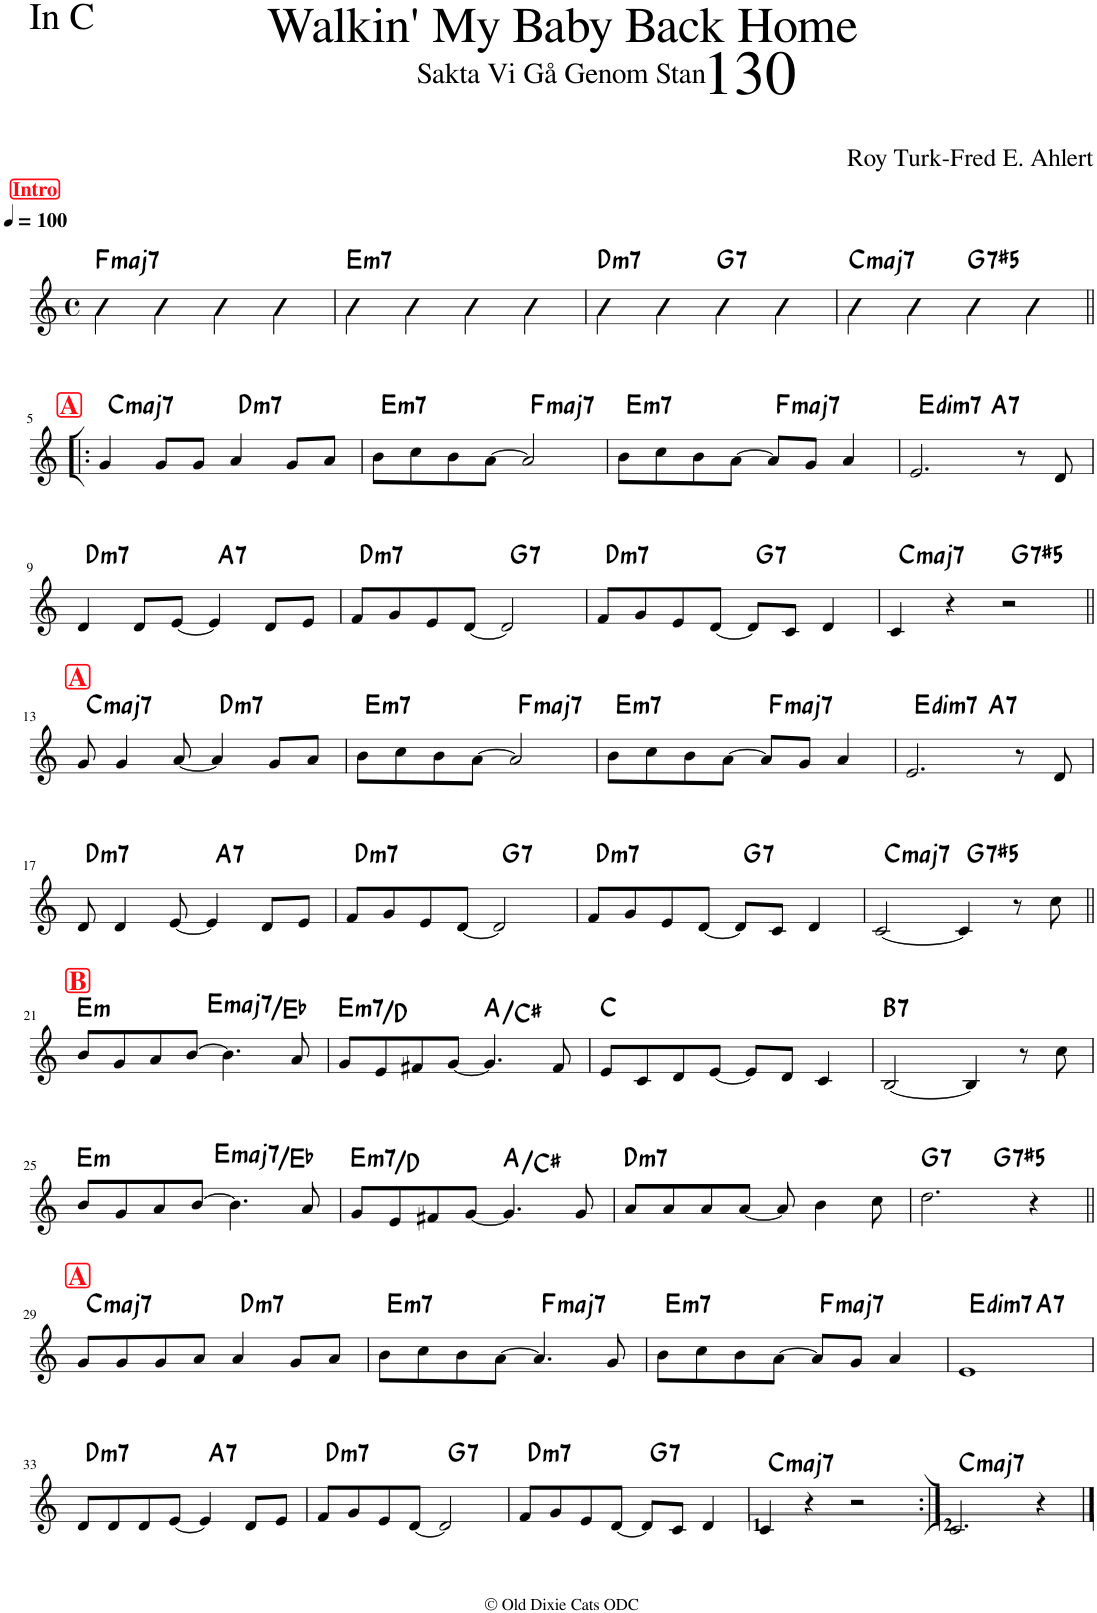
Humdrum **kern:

**kern	**harte
*part1	*part1
*staff1	*
*I"Piano	*
*I'Pno.	*
*clefG2	*
*k[]	*
*M4/4	*
*met(c)	*
*MM100	*
!!LO:REH:place=s1:a:B:cj:color=#FF0913:fs=12:t=Intro
=1	=1
!	!LO:H:kt=maj7
4g\	F:maj7
4g\	.
4g\	.
4g\	.
=2	=2
!	!LO:H:kt=m7
4g\	E:min7
4g\	.
4g\	.
4g\	.
=3	=3
!	!LO:H:kt=m7
4g\	D:min7
4g\	.
!	!LO:H:kt=7
4g\	G:7
4g\	.
=4	=4
!	!LO:H:kt=maj7
4g\	C:maj7
4g\	.
!	!LO:H:kt=7
4g\	G:(3,#5,b7)
4g\	.
!!LO:LB:g=z
!!LO:REH:place=s1:a:B:cj:color=#FF0913:fs=16:t=A
=5!|:	=5!|:
!	!LO:H:kt=maj7
4g/	C:maj7
8g/L	.
8g/J	.
!	!LO:H:kt=m7
4a/	D:min7
8g/L	.
8a/J	.
=6	=6
!	!LO:H:kt=m7
8b\L	E:min7
8cc\	.
8b\	.
[8a\J	.
!	!LO:H:kt=maj7
2a/]	F:maj7
=7	=7
!	!LO:H:kt=m7
8b\L	E:min7
8cc\	.
8b\	.
[8a\J	.
!	!LO:H:kt=maj7
8a/L]	F:maj7
8g/J	.
4a/	.
=8	=8
!	!LO:H:kt=dim7
*^	*
2.e/	2ryy	E:dim7
!	!	!LO:H:kt=7
.	2ryy	A:7
8r	.	.
8d/	.	.
!!LO:LB:g=z	!!
=9	=9	=9
!	!	!LO:H:kt=m7
*v	*v	*
4d/	D:min7
8d/L	.
[8e/J	.
!	!LO:H:kt=7
4e/]	A:7
8d/L	.
8e/J	.
=10	=10
!	!LO:H:kt=m7
8f/L	D:min7
8g/	.
8e/	.
[8d/J	.
!	!LO:H:kt=7
2d/]	G:7
=11	=11
!	!LO:H:kt=m7
8f/L	D:min7
8g/	.
8e/	.
[8d/J	.
!	!LO:H:kt=7
8d/L]	G:7
8c/J	.
4d/	.
=12	=12
!	!LO:H:kt=maj7
4c/	C:maj7
4r	.
!	!LO:H:kt=7
2r	G:(3,#5,b7)
!!LO:LB:g=z
!!LO:REH:place=s1:a:B:cj:color=#FF0913:fs=16:t=A
=13||	=13||
!	!LO:H:kt=maj7
8g/	C:maj7
4g/	.
[8a/	.
!	!LO:H:kt=m7
4a/]	D:min7
8g/L	.
8a/J	.
=14	=14
!	!LO:H:kt=m7
8b\L	E:min7
8cc\	.
8b\	.
[8a\J	.
!	!LO:H:kt=maj7
2a/]	F:maj7
=15	=15
!	!LO:H:kt=m7
8b\L	E:min7
8cc\	.
8b\	.
[8a\J	.
!	!LO:H:kt=maj7
8a/L]	F:maj7
8g/J	.
4a/	.
=16	=16
!	!LO:H:kt=dim7
*^	*
2.e/	2ryy	E:dim7
!	!	!LO:H:kt=7
.	2ryy	A:7
8r	.	.
8d/	.	.
!!LO:LB:g=z	!!
=17	=17	=17
!	!	!LO:H:kt=m7
*v	*v	*
8d/	D:min7
4d/	.
[8e/	.
!	!LO:H:kt=7
4e/]	A:7
8d/L	.
8e/J	.
=18	=18
!	!LO:H:kt=m7
8f/L	D:min7
8g/	.
8e/	.
[8d/J	.
!	!LO:H:kt=7
2d/]	G:7
=19	=19
!	!LO:H:kt=m7
8f/L	D:min7
8g/	.
8e/	.
[8d/J	.
!	!LO:H:kt=7
8d/L]	G:7
8c/J	.
4d/	.
=20	=20
!	!LO:H:kt=maj7
[2c/	C:maj7
!	!LO:H:kt=7
4c/]	G:(3,#5,b7)
8r	.
8cc\	.
!!LO:LB:g=z
!!LO:REH:place=s1:a:B:cj:color=#FF0913:fs=16:t=B
=21||	=21||
!	!LO:H:kt=m
8b/L	E:min
8g/	.
8a/	.
[8b/J	.
!	!LO:H:kt=maj7
4.b\]	E:maj7/bb8
8a/	.
=22	=22
!	!LO:H:kt=m7
8g/L	E:min7/b7
8e/	.
8f#X/	.
[8g/J	.
4.g/]	A:maj/3
8f#/	.
=23	=23
8e/L	C:maj
8c/	.
8d/	.
[8e/J	.
8e/L]	.
8d/J	.
4c/	.
=24	=24
!	!LO:H:n=1:kt=7
!	!LO:H:n=2:kt=N.C.
[2B/	B:7 N
4B/]	.
8r	.
8cc\	.
!!LO:LB:g=z
=25	=25
!	!LO:H:kt=m
8b/L	E:min
8g/	.
8a/	.
[8b/J	.
!	!LO:H:kt=maj7
4.b\]	E:maj7/bb8
8a/	.
=26	=26
!	!LO:H:kt=m7
8g/L	E:min7/b7
8e/	.
8f#X/	.
[8g/J	.
4.g/]	A:maj/3
8g/	.
=27	=27
!	!LO:H:kt=m7
8a/L	D:min7
8a/	.
8a/	.
[8a/J	.
8a/]	.
4b\	.
8cc\	.
=28	=28
!	!LO:H:kt=7
*^	*
2.dd\	2ryy	G:7
!	!	!LO:H:kt=7
.	2ryy	G:(3,#5,b7)
4r	.	.
!!LO:LB:g=z	!!
!!LO:REH:place=s1:a:B:cj:color=#FF0913:fs=16:t=A	!!
=29||	=29||	=29||
!	!	!LO:H:kt=maj7
*v	*v	*
8g/L	C:maj7
8g/	.
8g/	.
8a/J	.
!	!LO:H:kt=m7
4a/	D:min7
8g/L	.
8a/J	.
=30	=30
!	!LO:H:kt=m7
8b\L	E:min7
8cc\	.
8b\	.
[8a\J	.
!	!LO:H:kt=maj7
4.a/]	F:maj7
8g/	.
=31	=31
!	!LO:H:kt=m7
8b\L	E:min7
8cc\	.
8b\	.
[8a\J	.
!	!LO:H:kt=maj7
8a/L]	F:maj7
8g/J	.
4a/	.
=32	=32
!	!LO:H:kt=dim7
*^	*
1e	2ryy	E:dim7
!	!	!LO:H:kt=7
.	2ryy	A:7
!!LO:LB:g=z	!!
=33	=33	=33
!	!	!LO:H:kt=m7
*v	*v	*
8d/L	D:min7
8d/	.
8d/	.
[8e/J	.
!	!LO:H:kt=7
4e/]	A:7
8d/L	.
8e/J	.
=34	=34
!	!LO:H:kt=m7
8f/L	D:min7
8g/	.
8e/	.
[8d/J	.
!	!LO:H:kt=7
2d/]	G:7
=35	=35
!	!LO:H:kt=m7
8f/L	D:min7
8g/	.
8e/	.
[8d/J	.
!	!LO:H:kt=7
8d/L]	G:7
8c/J	.
4d/	.
=36	=36
!	!LO:H:kt=maj7
4c/	C:maj7
4r	.
2r	.
=37:|!	=37:|!
!	!LO:H:kt=maj7
2.c/	C:maj7
4r	.
==	==
*-	*-
